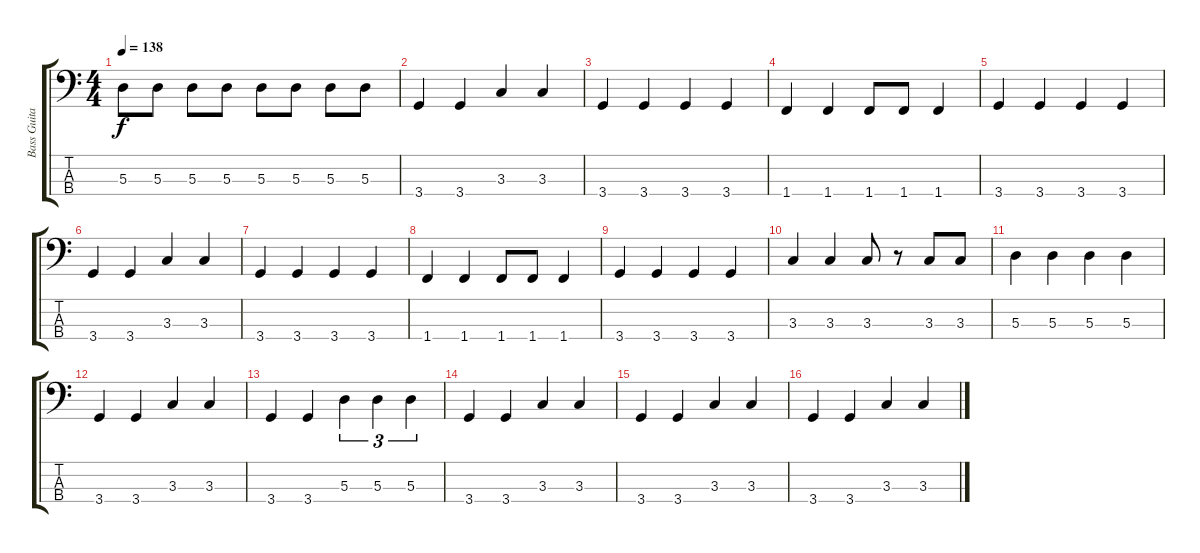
\track ("Bass Guitar (Paul McCartney)" "Bass Guita") {instrument electricbassfinger}
\staff {score tabs}
\tuning (G2 D2 A1 E1) {hide}
\ts (4 4)
\tempo 138
\clef f4
\ks c
5.3.8{dy f} 5.3.8 5.3.8 5.3.8 5.3.8 5.3.8 5.3.8 5.3.8 |
3.4.4 3.4.4 3.3.4 3.3.4 |
3.4.4 3.4.4 3.4.4 3.4.4 |
1.4.4 1.4.4 1.4.8 1.4.8 1.4.4 |
3.4.4 3.4.4 3.4.4 3.4.4 |
3.4.4 3.4.4 3.3.4 3.3.4 |
3.4.4 3.4.4 3.4.4 3.4.4 |
1.4.4 1.4.4 1.4.8 1.4.8 1.4.4 |
3.4.4 3.4.4 3.4.4 3.4.4 |
3.3.4 3.3.4 3.3.8 r.8 3.3.8 3.3.8 |
5.3.4 5.3.4 5.3.4 5.3.4 |
3.4.4 3.4.4 3.3.4 3.3.4 |
3.4.4 3.4.4 5.3.4{tu (3 2)} 5.3.4{tu (3 2)} 5.3.4{tu (3 2)} |
3.4.4 3.4.4 3.3.4 3.3.4 |
3.4.4 3.4.4 3.3.4 3.3.4 |
3.4.4 3.4.4 3.3.4 3.3.4
